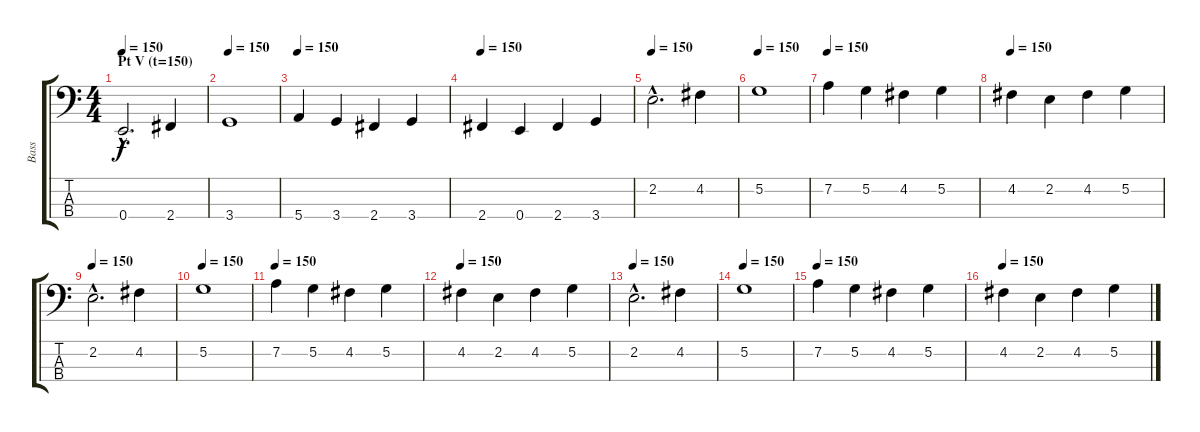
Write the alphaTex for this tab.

\track ("Bass" "Bass") {instrument acousticbass}
\staff {score tabs}
\tuning (G2 D2 A1 E1) {hide}
\ts (4 4)
\section ("" "Pt V (t=150)")
\tempo 150
\clef f4
\ks c
0.4{hac}.2{d dy f} 2.4.4 |
\tempo 150
3.4.1 |
\tempo 150
5.4.4 3.4.4 2.4.4 3.4.4 |
\tempo 150
2.4.4 0.4.4 2.4.4 3.4.4 |
\tempo 150
2.2{hac}.2{d} 4.2.4 |
\tempo 150
5.2.1 |
\tempo 150
7.2.4 5.2.4 4.2.4 5.2.4 |
\tempo 150
4.2.4 2.2.4 4.2.4 5.2.4 |
\tempo 150
2.2{hac}.2{d} 4.2.4 |
\tempo 150
5.2.1 |
\tempo 150
7.2.4 5.2.4 4.2.4 5.2.4 |
\tempo 150
4.2.4 2.2.4 4.2.4 5.2.4 |
\tempo 150
2.2{hac}.2{d} 4.2.4 |
\tempo 150
5.2.1 |
\tempo 150
7.2.4 5.2.4 4.2.4 5.2.4 |
\tempo 150
4.2.4 2.2.4 4.2.4 5.2.4
